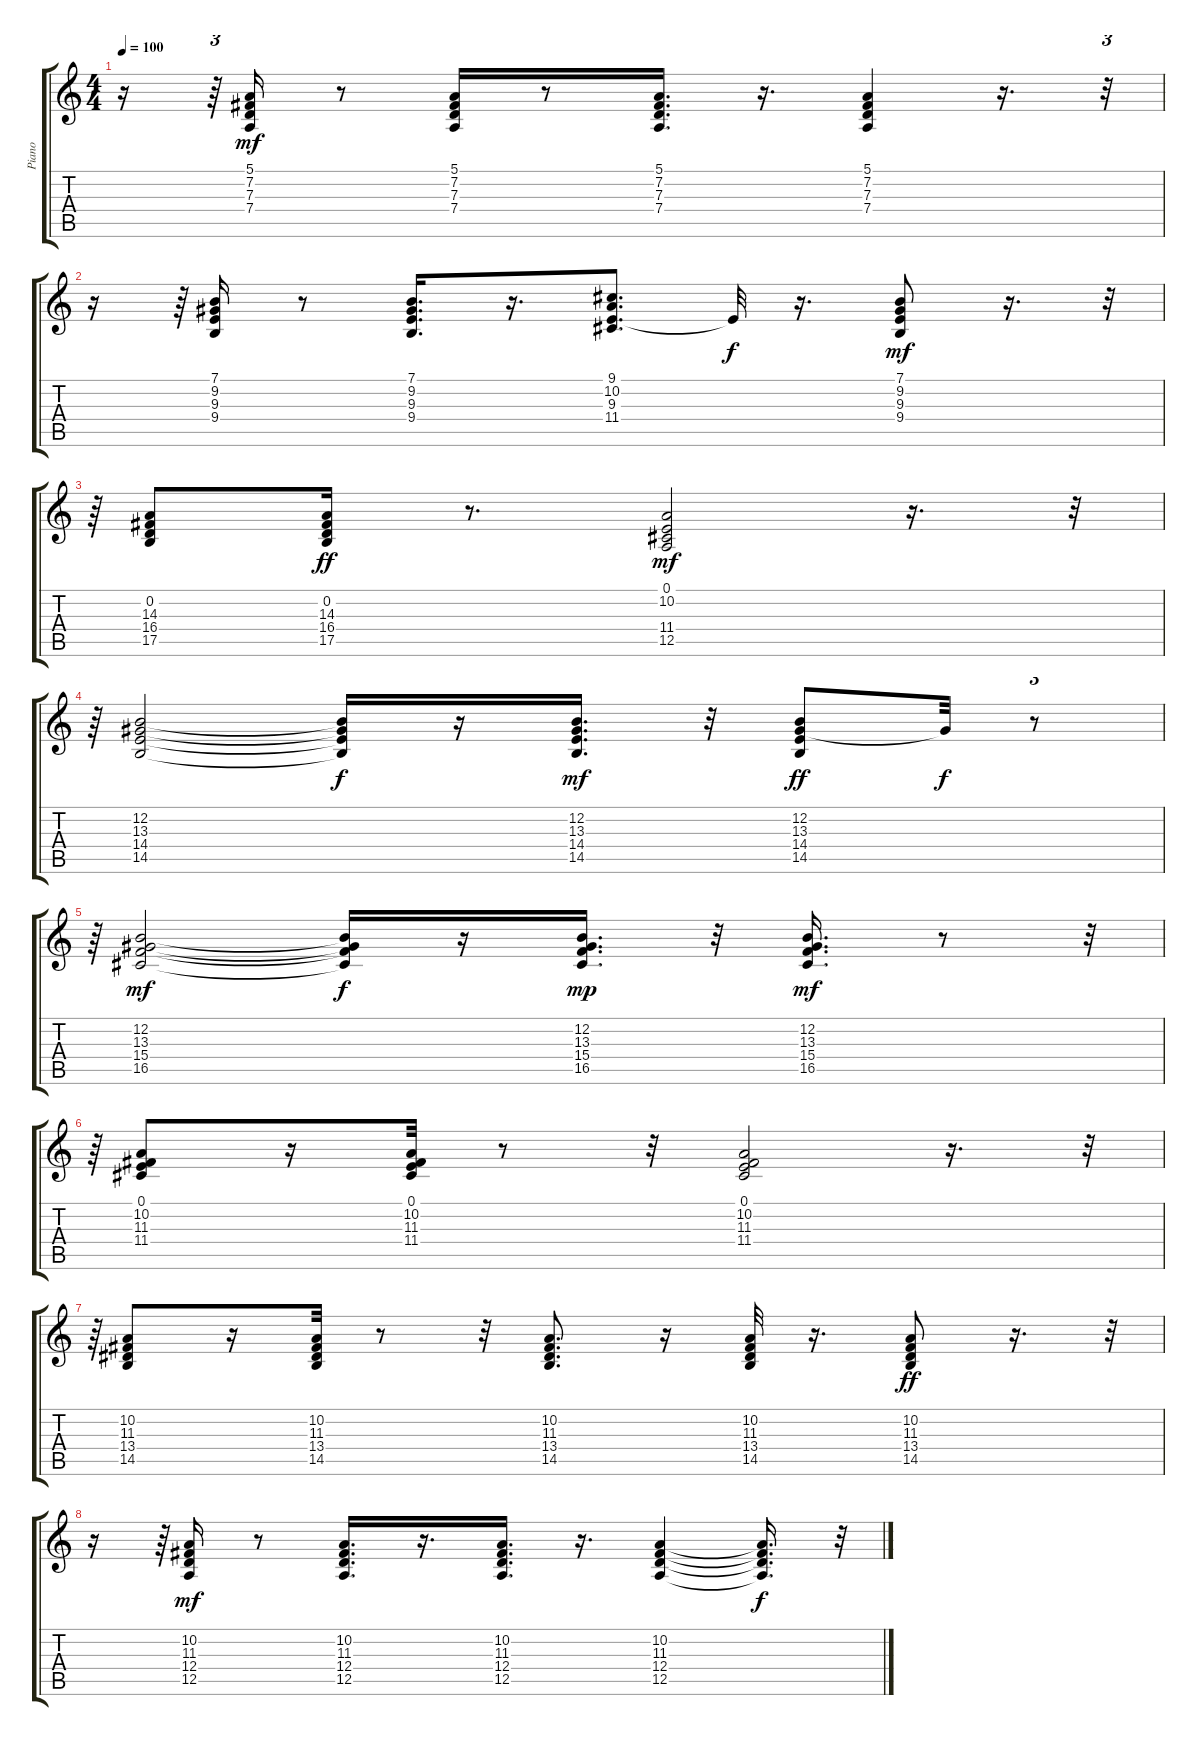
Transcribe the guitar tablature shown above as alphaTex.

\track ("Piano" "Piano") {instrument brightacousticpiano}
\staff {score tabs}
\tuning (E4 B3 G3 D3 A2 E2) {hide}
\ts (4 4)
\tempo 100
\clef g2
\ks c
r.16{dy f} r.64{tu (3 2)} (5.1 7.2 7.3 7.4).16{dy mf} r.8 (5.1 7.2 7.3 7.4).16 r.8 (5.1 7.2 7.3 7.4).16{d} r.16{d} (5.1 7.2 7.3 7.4).4 r.16{d} r.32{tu (3 2)} |
r.16 r.64{tu (3 2)} (7.1 9.2 9.3 9.4).16 r.8 (7.1 9.2 9.3 9.4).16{d} r.16{d} (9.1 10.2 9.3 11.4).8{d} 9.3{t}.32{dy f} r.16{d} (7.1 9.2 9.3 9.4).8{dy mf} r.16{d} r.32{tu (3 2)} |
r.64{tu (3 2)} (0.2 14.3 16.4 17.5).8 (0.2 14.3 16.4 17.5).16{dy ff} r.8{d} (0.1 10.2 11.4 12.5).2{dy mf} r.16{d} r.32{tu (3 2)} |
r.64{tu (3 2)} (12.2 13.3 14.4 14.5).2 (12.2{t} 13.3{t} 14.4{t} 14.5{t}).16{dy f} r.16 (12.2 13.3 14.4 14.5).16{d dy mf} r.32 (12.2 13.3 14.4 14.5).8{dy ff} 13.3{t}.32{dy f} r.8{tu (3 2)} |
r.64{tu (3 2)} (12.2 13.3 15.4 16.5).2{dy mf} (12.2{t} 13.3{t} 15.4{t} 16.5{t}).16{dy f} r.16 (12.2 13.3 15.4 16.5).16{d dy mp} r.32 (12.2 13.3 15.4 16.5).16{d dy mf} r.8 r.32{tu (3 2)} |
r.64{tu (3 2)} (0.1 10.2 11.3 11.4).8 r.16 (0.1 10.2 11.3 11.4).32 r.8 r.32 (0.1 10.2 11.3 11.4).2 r.16{d} r.32{tu (3 2)} |
r.64{tu (3 2)} (10.2 11.3 13.4 14.5).8 r.16 (10.2 11.3 13.4 14.5).32 r.8 r.32 (10.2 11.3 13.4 14.5).8{d} r.16 (10.2 11.3 13.4 14.5).32 r.16{d} (10.2 11.3 13.4 14.5).8{dy ff} r.16{d} r.32{tu (3 2)} |
r.16 r.64{tu (3 2)} (10.2 11.3 12.4 12.5).16{dy mf} r.8 (10.2 11.3 12.4 12.5).16{d} r.16{d} (10.2 11.3 12.4 12.5).16{d} r.16{d} (10.2 11.3 12.4 12.5).4 (10.2{t} 11.3{t} 12.4{t} 12.5{t}).16{d dy f} r.32{tu (3 2)}
